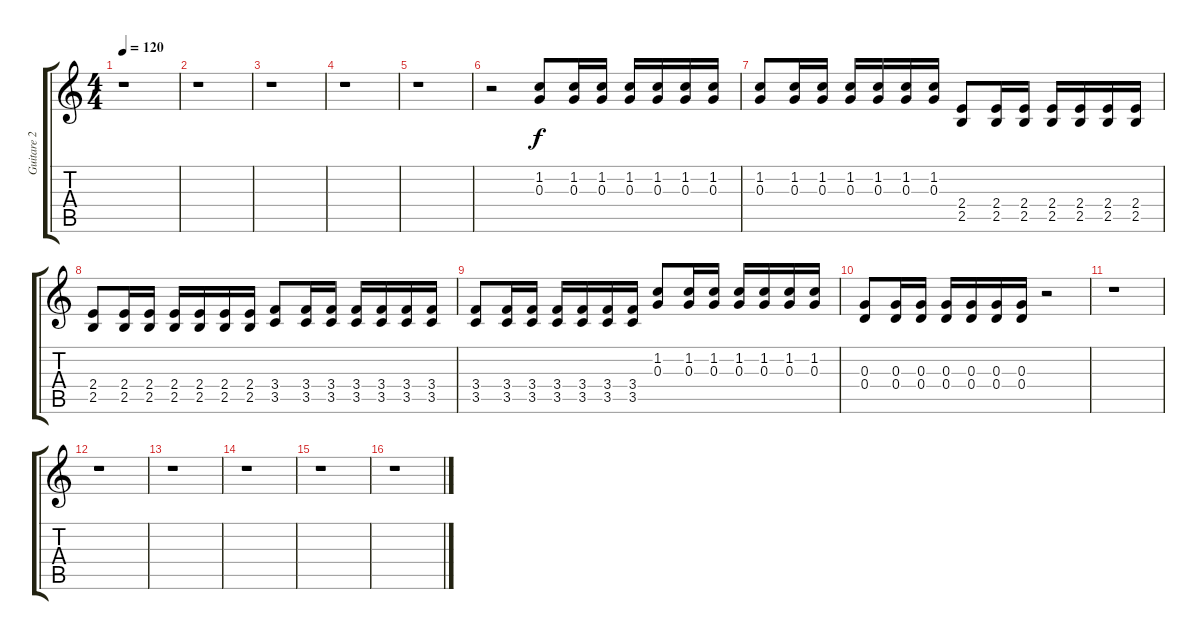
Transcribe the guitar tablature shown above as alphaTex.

\track ("Guitare 2" "Guitare 2") {instrument distortionguitar}
\staff {score tabs}
\tuning (E4 B3 G3 D3 A2 E2) {hide}
\ts (4 4)
\tempo 120
\clef g2
\ks c
r.1{dy f} |
r.1 |
r.1 |
r.1 |
r.1 |
r.2 (1.2 0.3).8 (1.2 0.3).16 (1.2 0.3).16 (1.2 0.3).16 (1.2 0.3).16 (1.2 0.3).16 (1.2 0.3).16 |
(1.2 0.3).8 (1.2 0.3).16 (1.2 0.3).16 (1.2 0.3).16 (1.2 0.3).16 (1.2 0.3).16 (1.2 0.3).16 (2.4 2.5).8 (2.4 2.5).16 (2.4 2.5).16 (2.4 2.5).16 (2.4 2.5).16 (2.4 2.5).16 (2.4 2.5).16 |
(2.4 2.5).8 (2.4 2.5).16 (2.4 2.5).16 (2.4 2.5).16 (2.4 2.5).16 (2.4 2.5).16 (2.4 2.5).16 (3.4 3.5).8 (3.4 3.5).16 (3.4 3.5).16 (3.4 3.5).16 (3.4 3.5).16 (3.4 3.5).16 (3.4 3.5).16 |
(3.4 3.5).8 (3.4 3.5).16 (3.4 3.5).16 (3.4 3.5).16 (3.4 3.5).16 (3.4 3.5).16 (3.4 3.5).16 (1.2 0.3).8 (1.2 0.3).16 (1.2 0.3).16 (1.2 0.3).16 (1.2 0.3).16 (1.2 0.3).16 (1.2 0.3).16 |
(0.3 0.4).8 (0.3 0.4).16 (0.3 0.4).16 (0.3 0.4).16 (0.3 0.4).16 (0.3 0.4).16 (0.3 0.4).16 r.2 |
r.1 |
r.1 |
r.1 |
r.1 |
r.1 |
r.1
